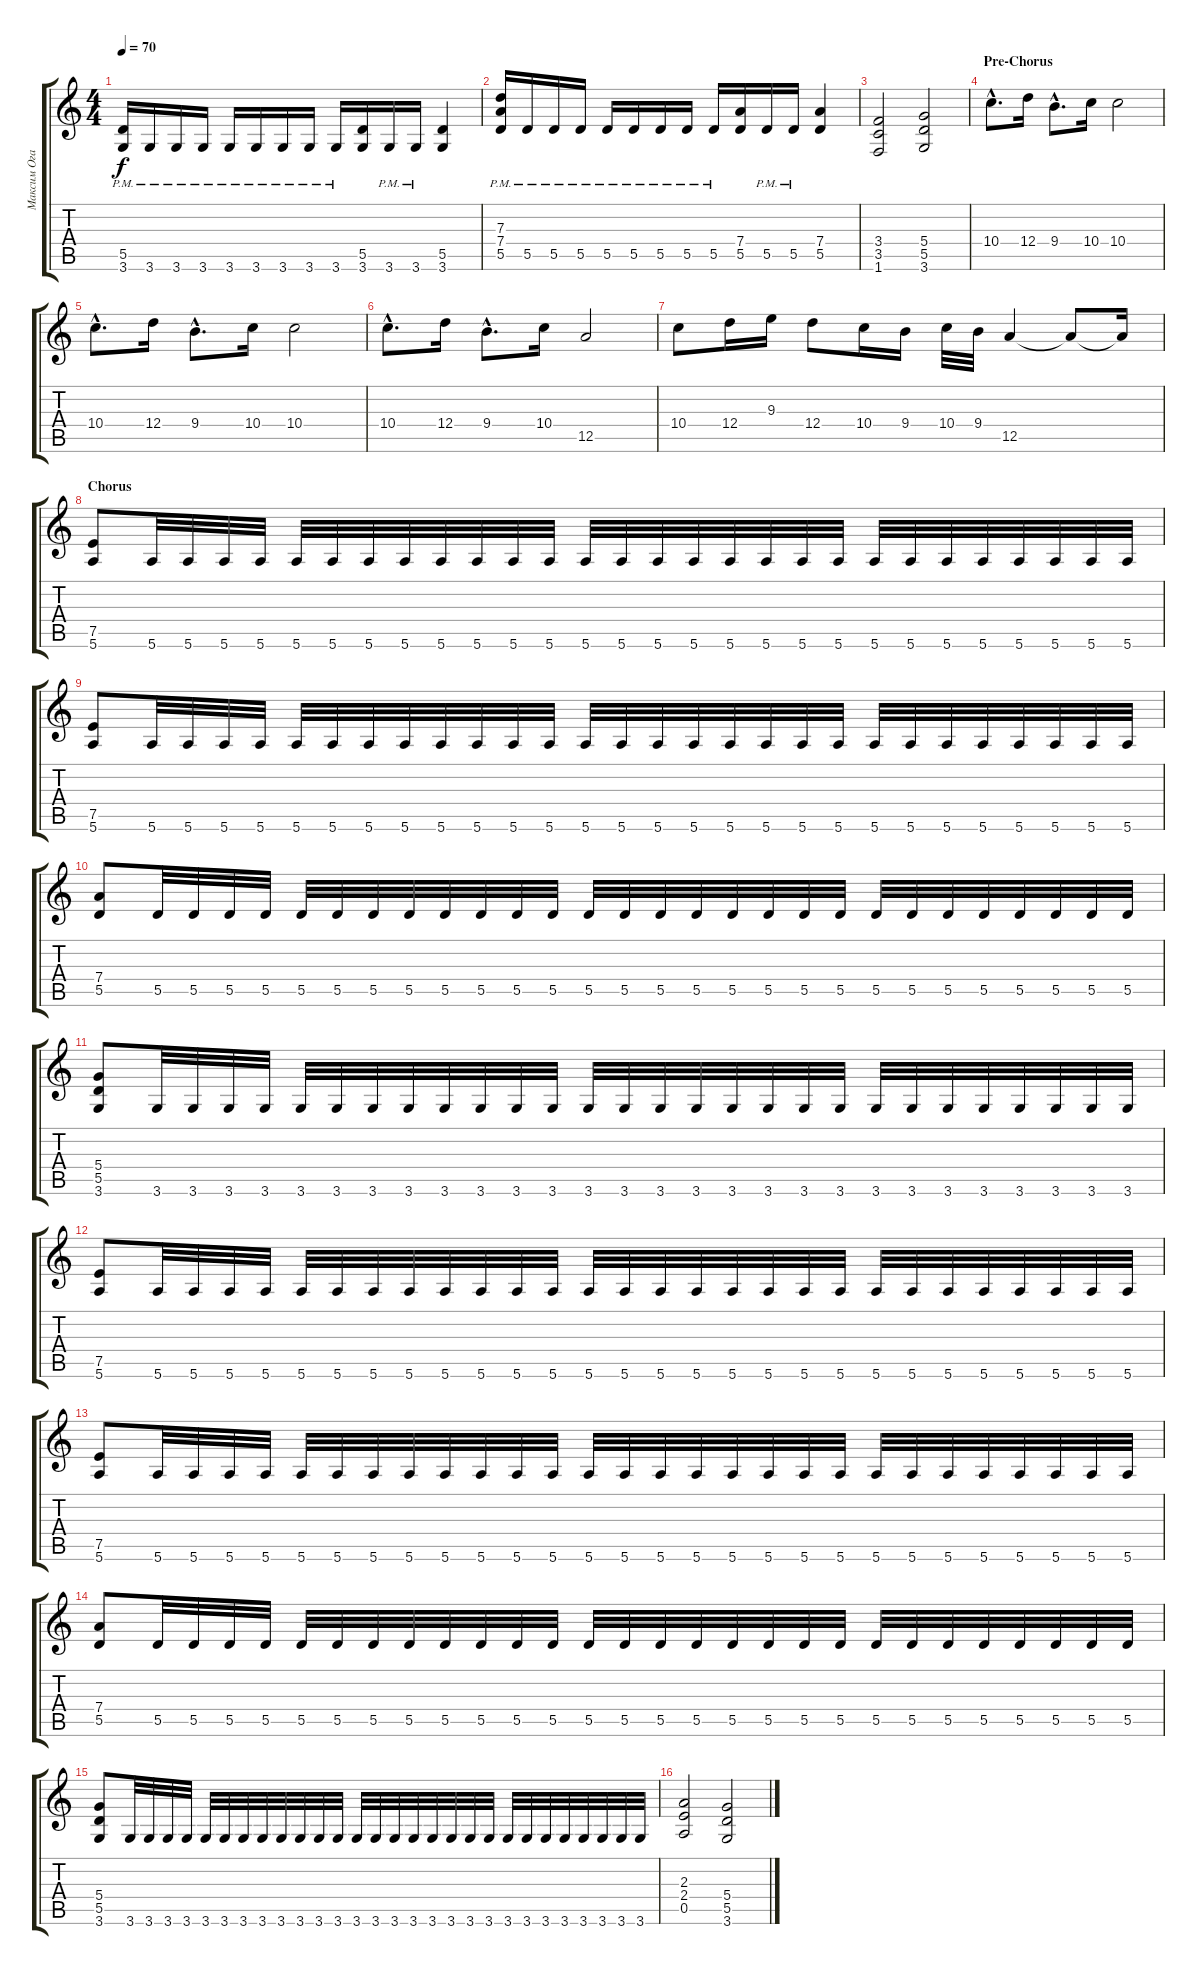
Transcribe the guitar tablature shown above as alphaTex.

\track ("Максим Огарь" "Максим Ога") {instrument overdrivenguitar}
\staff {score tabs}
\tuning (E4 B3 G3 D3 A2 E2) {hide}
\ts (4 4)
\tempo 70
\clef g2
\ks c
(5.5{pm} 3.6).16{dy f} 3.6{pm}.16 3.6{pm}.16 3.6{pm}.16 3.6{pm}.16 3.6{pm}.16 3.6{pm}.16 3.6{pm}.16 3.6{pm}.16 (5.5 3.6).16 3.6{pm}.16 3.6{pm}.16 (5.5 3.6).4 |
(7.3{pm} 7.4{pm} 5.5{pm}).16 5.5{pm}.16 5.5{pm}.16 5.5{pm}.16 5.5{pm}.16 5.5{pm}.16 5.5{pm}.16 5.5{pm}.16 5.5{pm}.16 (7.4 5.5).16 5.5{pm}.16 5.5{pm}.16 (7.4 5.5).4 |
(3.4 3.5 1.6).2 (5.4 5.5 3.6).2 |
\section ("" "Pre-Chorus")
10.4{hac}.8{d balance 0} 12.4.16 9.4{hac}.8{d} 10.4.16 10.4.2 |
10.4{hac}.8{d} 12.4.16 9.4{hac}.8{d} 10.4.16 10.4.2 |
10.4{hac}.8{d} 12.4.16 9.4{hac}.8{d} 10.4.16 12.5.2 |
10.4.8 12.4.16 9.3.16 12.4.8 10.4.16 9.4.16 10.4.32 9.4.32 12.5.4 12.5{t}.8 12.5{t}.16 |
\section ("" "Chorus")
(7.5 5.6).8 5.6.32 5.6.32 5.6.32 5.6.32 5.6.32 5.6.32 5.6.32 5.6.32 5.6.32 5.6.32 5.6.32 5.6.32 5.6.32 5.6.32 5.6.32 5.6.32 5.6.32 5.6.32 5.6.32 5.6.32 5.6.32 5.6.32 5.6.32 5.6.32 5.6.32 5.6.32 5.6.32 5.6.32 |
(7.5 5.6).8 5.6.32 5.6.32 5.6.32 5.6.32 5.6.32 5.6.32 5.6.32 5.6.32 5.6.32 5.6.32 5.6.32 5.6.32 5.6.32 5.6.32 5.6.32 5.6.32 5.6.32 5.6.32 5.6.32 5.6.32 5.6.32 5.6.32 5.6.32 5.6.32 5.6.32 5.6.32 5.6.32 5.6.32 |
(7.4 5.5).8 5.5.32 5.5.32 5.5.32 5.5.32 5.5.32 5.5.32 5.5.32 5.5.32 5.5.32 5.5.32 5.5.32 5.5.32 5.5.32 5.5.32 5.5.32 5.5.32 5.5.32 5.5.32 5.5.32 5.5.32 5.5.32 5.5.32 5.5.32 5.5.32 5.5.32 5.5.32 5.5.32 5.5.32 |
(5.4 5.5 3.6).8 3.6.32 3.6.32 3.6.32 3.6.32 3.6.32 3.6.32 3.6.32 3.6.32 3.6.32 3.6.32 3.6.32 3.6.32 3.6.32 3.6.32 3.6.32 3.6.32 3.6.32 3.6.32 3.6.32 3.6.32 3.6.32 3.6.32 3.6.32 3.6.32 3.6.32 3.6.32 3.6.32 3.6.32 |
(7.5 5.6).8 5.6.32 5.6.32 5.6.32 5.6.32 5.6.32 5.6.32 5.6.32 5.6.32 5.6.32 5.6.32 5.6.32 5.6.32 5.6.32 5.6.32 5.6.32 5.6.32 5.6.32 5.6.32 5.6.32 5.6.32 5.6.32 5.6.32 5.6.32 5.6.32 5.6.32 5.6.32 5.6.32 5.6.32 |
(7.5 5.6).8 5.6.32 5.6.32 5.6.32 5.6.32 5.6.32 5.6.32 5.6.32 5.6.32 5.6.32 5.6.32 5.6.32 5.6.32 5.6.32 5.6.32 5.6.32 5.6.32 5.6.32 5.6.32 5.6.32 5.6.32 5.6.32 5.6.32 5.6.32 5.6.32 5.6.32 5.6.32 5.6.32 5.6.32 |
(7.4 5.5).8 5.5.32 5.5.32 5.5.32 5.5.32 5.5.32 5.5.32 5.5.32 5.5.32 5.5.32 5.5.32 5.5.32 5.5.32 5.5.32 5.5.32 5.5.32 5.5.32 5.5.32 5.5.32 5.5.32 5.5.32 5.5.32 5.5.32 5.5.32 5.5.32 5.5.32 5.5.32 5.5.32 5.5.32 |
(5.4 5.5 3.6).8 3.6.32 3.6.32 3.6.32 3.6.32 3.6.32 3.6.32 3.6.32 3.6.32 3.6.32 3.6.32 3.6.32 3.6.32 3.6.32 3.6.32 3.6.32 3.6.32 3.6.32 3.6.32 3.6.32 3.6.32 3.6.32 3.6.32 3.6.32 3.6.32 3.6.32 3.6.32 3.6.32 3.6.32 |
(2.3 2.4 0.5).2 (5.4 5.5 3.6).2
